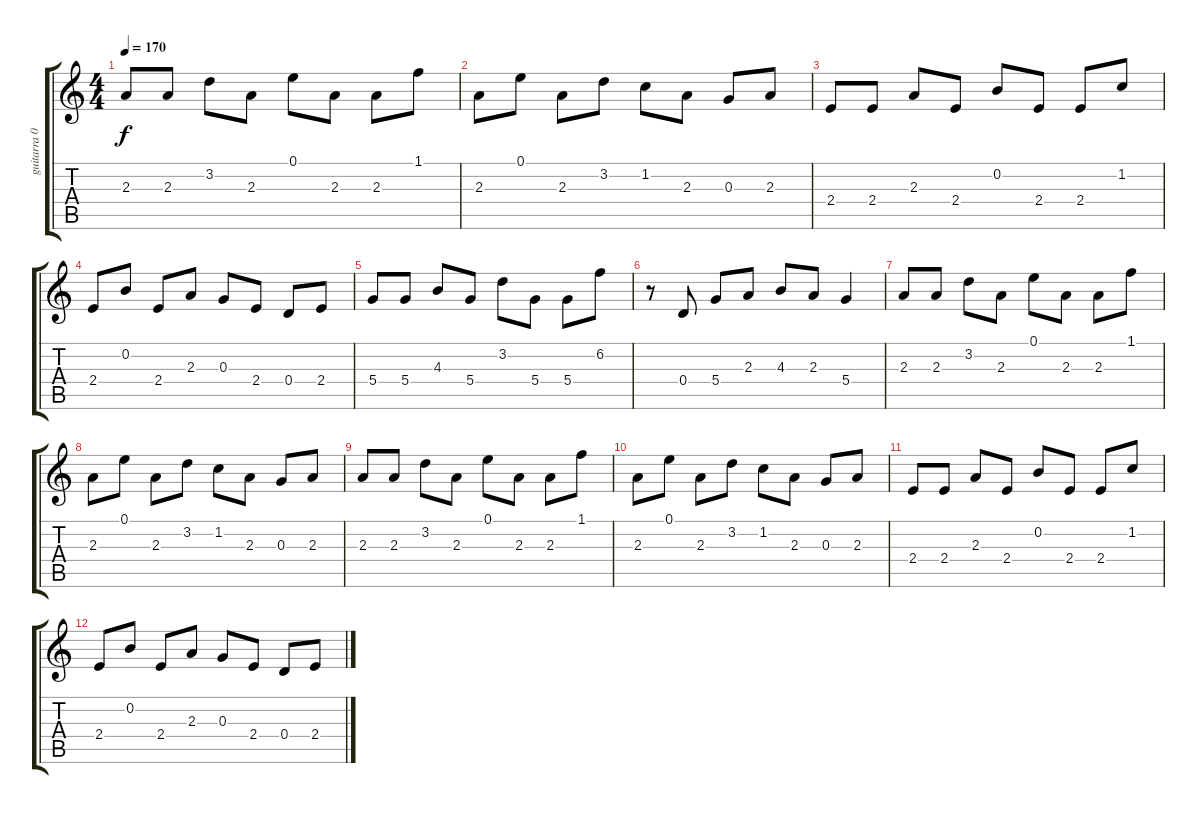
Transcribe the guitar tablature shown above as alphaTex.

\track ("guitarra 03" "guitarra 0") {instrument distortionguitar}
\staff {score tabs}
\tuning (E4 B3 G3 D3 A2 E2) {hide}
\ts (4 4)
\tempo 170
\clef g2
\ks c
2.3.8{dy f} 2.3.8 3.2.8 2.3.8 0.1.8 2.3.8 2.3.8 1.1.8 |
2.3.8 0.1.8 2.3.8 3.2.8 1.2.8 2.3.8 0.3.8 2.3.8 |
2.4.8 2.4.8 2.3.8 2.4.8 0.2.8 2.4.8 2.4.8 1.2.8 |
2.4.8 0.2.8 2.4.8 2.3.8 0.3.8 2.4.8 0.4.8 2.4.8 |
5.4.8 5.4.8 4.3.8 5.4.8 3.2.8 5.4.8 5.4.8 6.2.8 |
r.8 0.4.8 5.4.8 2.3.8 4.3.8 2.3.8 5.4.4 |
2.3.8 2.3.8 3.2.8 2.3.8 0.1.8 2.3.8 2.3.8 1.1.8 |
2.3.8 0.1.8 2.3.8 3.2.8 1.2.8 2.3.8 0.3.8 2.3.8 |
2.3.8 2.3.8 3.2.8 2.3.8 0.1.8 2.3.8 2.3.8 1.1.8 |
2.3.8 0.1.8 2.3.8 3.2.8 1.2.8 2.3.8 0.3.8 2.3.8 |
2.4.8 2.4.8 2.3.8 2.4.8 0.2.8 2.4.8 2.4.8 1.2.8 |
2.4.8 0.2.8 2.4.8 2.3.8 0.3.8 2.4.8 0.4.8 2.4.8
